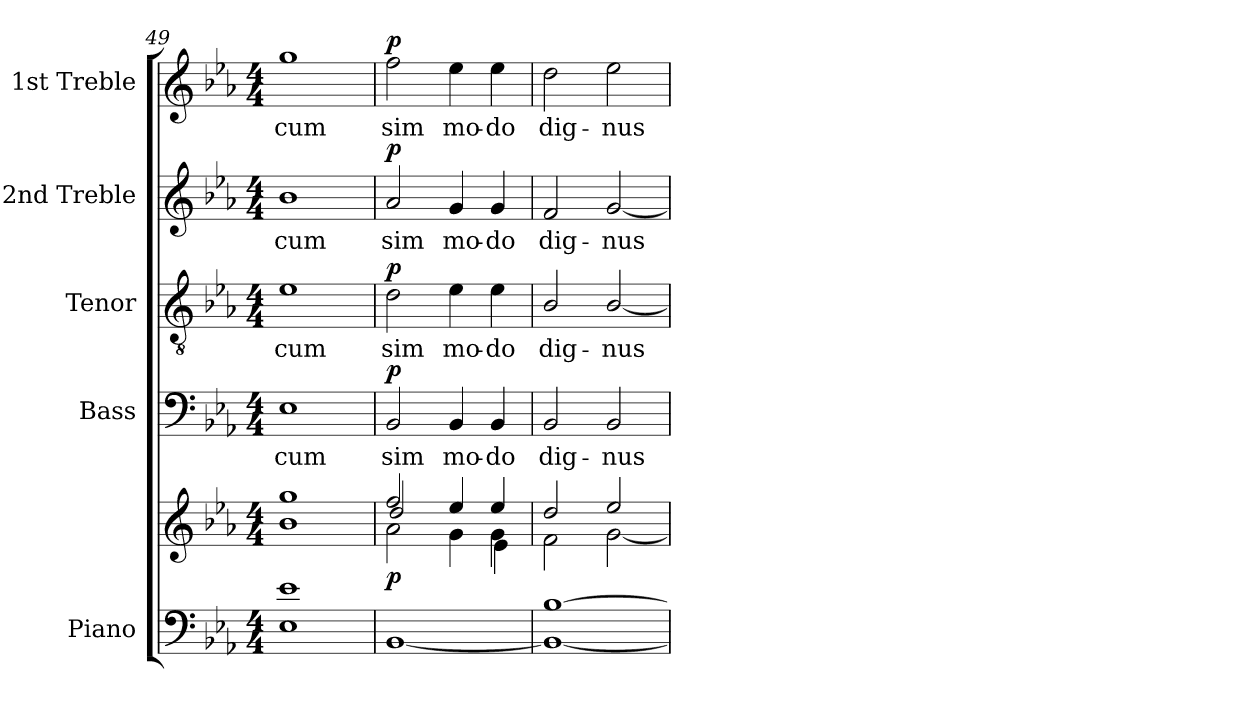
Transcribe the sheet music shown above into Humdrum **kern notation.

**kern	**kern	**dynam	**kern	**text	**dynam	**kern	**text	**dynam	**kern	**text	**dynam	**kern	**text	**dynam
*part5	*part5	*part5	*part4	*part4	*part4	*part3	*part3	*part3	*part2	*part2	*part2	*part1	*part1	*part1
*staff6	*staff5	*staff5/6	*staff4	*staff4	*staff4	*staff3	*staff3	*staff3	*staff2	*staff2	*staff2	*staff1	*staff1	*staff1
*I"Piano	*	*	*I"Bass	*	*	*I"Tenor	*	*	*I"2nd Treble	*	*	*I"1st Treble	*	*
*I'Pno.	*	*	*I'B.	*	*	*I'T.	*	*	*	*	*	*I'S.	*	*
*clefF4	*clefG2	*	*clefF4	*	*	*clefGv2	*	*	*clefG2	*	*	*clefG2	*	*
*	*	*	*	*	*	*ITrd7c12	*	*	*	*	*	*	*	*
*k[b-e-a-]	*k[b-e-a-]	*	*k[b-e-a-]	*	*	*k[b-e-a-]	*	*	*k[b-e-a-]	*	*	*k[b-e-a-]	*	*
*c:	*c:	*	*c:	*	*	*c:	*	*	*c:	*	*	*c:	*	*
*M4/4	*M4/4	*	*M4/4	*	*	*M4/4	*	*	*M4/4	*	*	*M4/4	*	*
=49	=49	=49	=49	=49	=49	=49	=49	=49	=49	=49	=49	=49	=49	=49
*^	*^	*	*	*	*	*	*	*	*	*	*	*	*	*
!	!	!	!	!	!	!LO:LY:b:color=#000000	!	!	!	!	!	!	!	!	!	!
!	!	!	!	!	!	!	!	!	!LO:LY:b:color=#000000	!	!	!	!	!	!	!
!	!	!	!	!	!	!	!	!	!	!	!	!LO:LY:b:color=#000000	!	!	!	!
!	!	!	!	!	!	!	!	!	!	!	!	!	!	!	!LO:LY:b:color=#000000	!
1e-i	1E-i	1ggi	1b-i	.	1E-i	-cum	.	1E-i	-cum	.	1b-i	-cum	.	1ggi	-cum	.
=50	=50	=50	=50	=50	=50	=50	=50	=50	=50	=50	=50	=50	=50	=50	=50	=50
*	*	*	*^	*	*	*	*	*	*	*	*	*	*	*	*	*
!	!	!	!	!	!	!	!LO:LY:b:color=#000000	!	!	!	!	!	!	!	!	!	!
!	!	!	!	!	!	!	!	!	!	!LO:LY:b:color=#000000	!	!	!	!	!	!	!
!	!	!	!	!	!	!	!	!	!	!	!	!	!LO:LY:b:color=#000000	!	!	!	!
!	!	!	!	!	!	!	!	!	!	!	!	!	!	!	!	!LO:LY:b:color=#000000	!
2ryy	[1BB-i	2ffi/	2a-i\	2ddi/	p	2BB-i/	sim	p	2Di\	sim	p	2a-i/	sim	p	2ffi\	sim	p
!	!	!	!	!	!	!	!LO:LY:b:color=#000000	!	!	!	!	!	!	!	!	!	!
!	!	!	!	!	!	!	!	!	!	!LO:LY:b:color=#000000	!	!	!	!	!	!	!
!	!	!	!	!	!	!	!	!	!	!	!	!	!LO:LY:b:color=#000000	!	!	!	!
!	!	!	!	!	!	!	!	!	!	!	!	!	!	!	!	!LO:LY:b:color=#000000	!
4ryy	.	4ee-i/	4gi\	4ryy	.	4BB-i/	mo-	.	4E-i\	mo-	.	4gi/	mo-	.	4ee-i\	mo-	.
!	!	!	!	!	!	!	!LO:LY:b:color=#000000	!	!	!	!	!	!	!	!	!	!
!	!	!	!	!	!	!	!	!	!	!LO:LY:b:color=#000000	!	!	!	!	!	!	!
!	!	!	!	!	!	!	!	!	!	!	!	!	!LO:LY:b:color=#000000	!	!	!	!
!	!	!	!	!	!	!	!	!	!	!	!	!	!	!	!	!LO:LY:b:color=#000000	!
4ryy	.	4ee-i/	4gi\	4e-i\	.	4BB-i/	-do	.	4E-i\	-do	.	4gi/	-do	.	4ee-i\	-do	.
*	*	*	*v	*v	*	*	*	*	*	*	*	*	*	*	*	*	*
=51	=51	=51	=51	=51	=51	=51	=51	=51	=51	=51	=51	=51	=51	=51	=51	=51
*	*	*	*^	*	*	*	*	*	*	*	*	*	*	*	*	*
!	!	!	!	!	!	!	!LO:LY:b:color=#000000	!	!	!	!	!	!	!	!	!	!
*	*	*	*v	*v	*	*	*	*	*	*	*	*	*	*	*	*	*
*	*	*	*^	*	*	*	*	*	*	*	*	*	*	*	*	*
!	!	!	!	!	!	!	!	!	!	!LO:LY:b:color=#000000	!	!	!	!	!	!	!
*	*	*	*v	*v	*	*	*	*	*	*	*	*	*	*	*	*	*
*	*	*	*^	*	*	*	*	*	*	*	*	*	*	*	*	*
!	!	!	!	!	!	!	!	!	!	!	!	!	!LO:LY:b:color=#000000	!	!	!	!
*	*	*	*v	*v	*	*	*	*	*	*	*	*	*	*	*	*	*
*	*	*	*^	*	*	*	*	*	*	*	*	*	*	*	*	*
!	!	!	!	!	!	!	!	!	!	!	!	!	!	!	!	!LO:LY:b:color=#000000	!
*	*	*	*v	*v	*	*	*	*	*	*	*	*	*	*	*	*	*
[1B-i	1BB-i_	2ddi/	2fi\	.	2BB-i/	dig-	.	2BB-i/	dig-	.	2fi/	dig-	.	2ddi\	dig-	.
!	!	!	!	!	!	!LO:LY:b:color=#000000	!	!	!	!	!	!	!	!	!	!
!	!	!	!	!	!	!	!	!	!LO:LY:b:color=#000000	!	!	!	!	!	!	!
!	!	!	!	!	!	!	!	!	!	!	!	!LO:LY:b:color=#000000	!	!	!	!
!	!	!	!	!	!	!	!	!	!	!	!	!	!	!	!LO:LY:b:color=#000000	!
.	.	2ee-i/	[2gi\	.	2BB-i/	-nus	.	[2BB-i/	-nus	.	[2gi/	-nus	.	2ee-i\	-nus	.
*v	*v	*	*	*	*	*	*	*	*	*	*	*	*	*	*	*
*	*v	*v	*	*	*	*	*	*	*	*	*	*	*	*	*
=	=	=	=	=	=	=	=	=	=	=	=	=	=	=
*-	*-	*-	*-	*-	*-	*-	*-	*-	*-	*-	*-	*-	*-	*-
